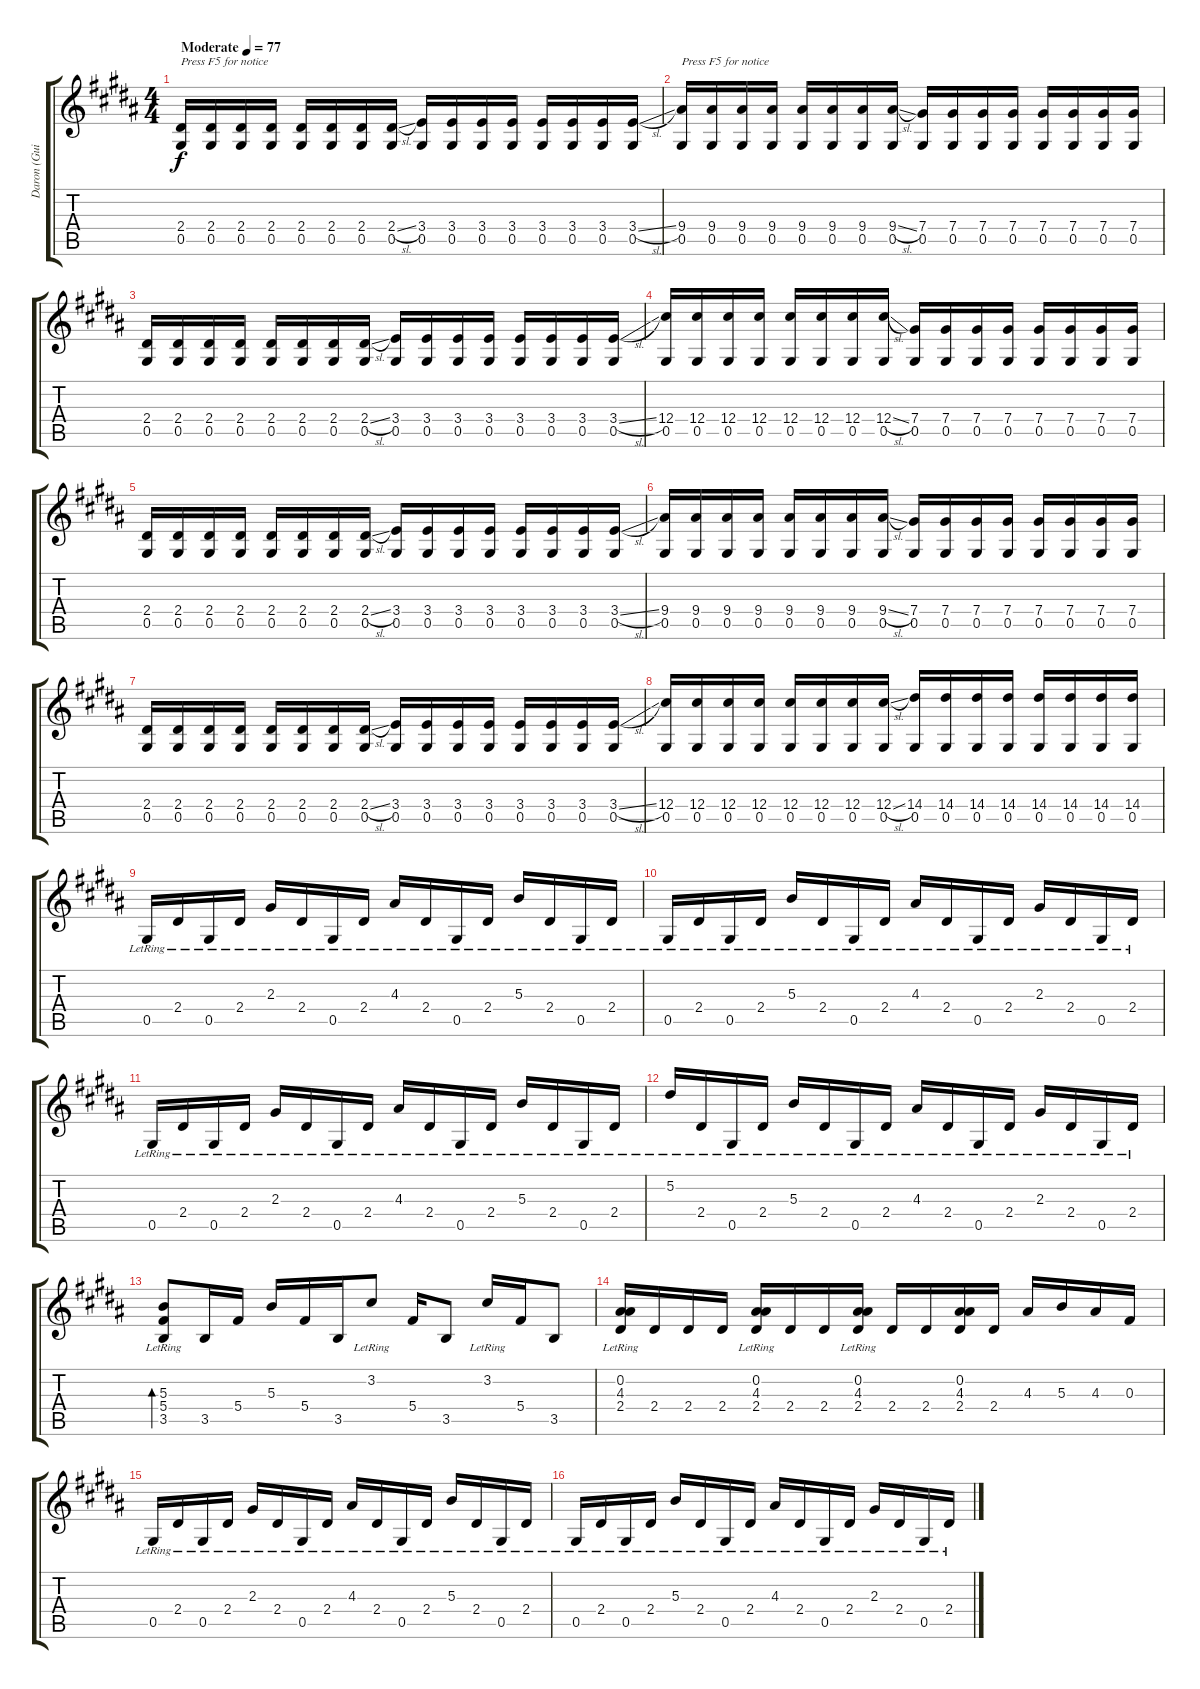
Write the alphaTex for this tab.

\track ("Daron (Guitar)" "Daron (Gui") {instrument electricguitarjazz}
\staff {score tabs}
\tuning (Eb4 Bb3 Gb3 Db3 Ab2 Db2) {hide}
\ts (4 4)
\tempo (77 "Moderate")
\clef g2
\ks b
(2.4 0.5).16{txt "Press F5 for notice" dy f instrument electricguitarjazz} (2.4 0.5).16 (2.4 0.5).16 (2.4 0.5).16 (2.4 0.5).16 (2.4 0.5).16 (2.4 0.5).16 (2.4{sl} 0.5).16 (3.4 0.5).16 (3.4 0.5).16 (3.4 0.5).16 (3.4 0.5).16 (3.4 0.5).16 (3.4 0.5).16 (3.4 0.5).16 (3.4{sl} 0.5).16 |
(9.4 0.5).16{txt "Press F5 for notice"} (9.4 0.5).16 (9.4 0.5).16 (9.4 0.5).16 (9.4 0.5).16 (9.4 0.5).16 (9.4 0.5).16 (9.4{sl} 0.5).16 (7.4 0.5).16 (7.4 0.5).16 (7.4 0.5).16 (7.4 0.5).16 (7.4 0.5).16 (7.4 0.5).16 (7.4 0.5).16 (7.4 0.5).16 |
(2.4 0.5).16 (2.4 0.5).16 (2.4 0.5).16 (2.4 0.5).16 (2.4 0.5).16 (2.4 0.5).16 (2.4 0.5).16 (2.4{sl} 0.5).16 (3.4 0.5).16 (3.4 0.5).16 (3.4 0.5).16 (3.4 0.5).16 (3.4 0.5).16 (3.4 0.5).16 (3.4 0.5).16 (3.4{sl} 0.5).16 |
(12.4 0.5).16 (12.4 0.5).16 (12.4 0.5).16 (12.4 0.5).16 (12.4 0.5).16 (12.4 0.5).16 (12.4 0.5).16 (12.4{sl} 0.5).16 (7.4 0.5).16 (7.4 0.5).16 (7.4 0.5).16 (7.4 0.5).16 (7.4 0.5).16 (7.4 0.5).16 (7.4 0.5).16 (7.4 0.5).16 |
(2.4 0.5).16 (2.4 0.5).16 (2.4 0.5).16 (2.4 0.5).16 (2.4 0.5).16 (2.4 0.5).16 (2.4 0.5).16 (2.4{sl} 0.5).16 (3.4 0.5).16 (3.4 0.5).16 (3.4 0.5).16 (3.4 0.5).16 (3.4 0.5).16 (3.4 0.5).16 (3.4 0.5).16 (3.4{sl} 0.5).16 |
(9.4 0.5).16 (9.4 0.5).16 (9.4 0.5).16 (9.4 0.5).16 (9.4 0.5).16 (9.4 0.5).16 (9.4 0.5).16 (9.4{sl} 0.5).16 (7.4 0.5).16 (7.4 0.5).16 (7.4 0.5).16 (7.4 0.5).16 (7.4 0.5).16 (7.4 0.5).16 (7.4 0.5).16 (7.4 0.5).16 |
(2.4 0.5).16 (2.4 0.5).16 (2.4 0.5).16 (2.4 0.5).16 (2.4 0.5).16 (2.4 0.5).16 (2.4 0.5).16 (2.4{sl} 0.5).16 (3.4 0.5).16 (3.4 0.5).16 (3.4 0.5).16 (3.4 0.5).16 (3.4 0.5).16 (3.4 0.5).16 (3.4 0.5).16 (3.4{sl} 0.5).16 |
(12.4 0.5).16 (12.4 0.5).16 (12.4 0.5).16 (12.4 0.5).16 (12.4 0.5).16 (12.4 0.5).16 (12.4 0.5).16 (12.4{sl} 0.5).16 (14.4 0.5).16 (14.4 0.5).16 (14.4 0.5).16 (14.4 0.5).16 (14.4 0.5).16 (14.4 0.5).16 (14.4 0.5).16 (14.4 0.5).16 |
0.5{lr}.16 2.4{lr}.16 0.5{lr}.16 2.4{lr}.16 2.3{lr}.16 2.4{lr}.16 0.5{lr}.16 2.4{lr}.16 4.3{lr}.16 2.4{lr}.16 0.5{lr}.16 2.4{lr}.16 5.3{lr}.16 2.4{lr}.16 0.5{lr}.16 2.4{lr}.16 |
0.5{lr}.16 2.4{lr}.16 0.5{lr}.16 2.4{lr}.16 5.3{lr}.16 2.4{lr}.16 0.5{lr}.16 2.4{lr}.16 4.3{lr}.16 2.4{lr}.16 0.5{lr}.16 2.4{lr}.16 2.3{lr}.16 2.4{lr}.16 0.5{lr}.16 2.4{lr}.16 |
0.5{lr}.16 2.4{lr}.16 0.5{lr}.16 2.4{lr}.16 2.3{lr}.16 2.4{lr}.16 0.5{lr}.16 2.4{lr}.16 4.3{lr}.16 2.4{lr}.16 0.5{lr}.16 2.4{lr}.16 5.3{lr}.16 2.4{lr}.16 0.5{lr}.16 2.4{lr}.16 |
5.2{lr}.16 2.4{lr}.16 0.5{lr}.16 2.4{lr}.16 5.3{lr}.16 2.4{lr}.16 0.5{lr}.16 2.4{lr}.16 4.3{lr}.16 2.4{lr}.16 0.5{lr}.16 2.4{lr}.16 2.3{lr}.16 2.4{lr}.16 0.5{lr}.16 2.4{lr}.16 |
(5.3{lr} 5.4{lr} 3.5{lr}).8{bd 60} 3.5.16 5.4.16 5.3.16 5.4.16 3.5.16 3.2{lr}.8 5.4.16 3.5.8 3.2{lr}.16 5.4.16 3.5.8 |
(0.2{lr} 4.3{lr} 2.4{lr}).16 2.4.16 2.4.16 2.4.16 (0.2{lr} 4.3{lr} 2.4{lr}).16 2.4.16 2.4.16 (0.2{lr} 4.3{lr} 2.4{lr}).16 2.4.16 2.4.16 (0.2 4.3 2.4).16 2.4.16 4.3.16 5.3.16 4.3.16 0.3.16 |
0.5{lr}.16 2.4{lr}.16 0.5{lr}.16 2.4{lr}.16 2.3{lr}.16 2.4{lr}.16 0.5{lr}.16 2.4{lr}.16 4.3{lr}.16 2.4{lr}.16 0.5{lr}.16 2.4{lr}.16 5.3{lr}.16 2.4{lr}.16 0.5{lr}.16 2.4{lr}.16 |
0.5{lr}.16 2.4{lr}.16 0.5{lr}.16 2.4{lr}.16 5.3{lr}.16 2.4{lr}.16 0.5{lr}.16 2.4{lr}.16 4.3{lr}.16 2.4{lr}.16 0.5{lr}.16 2.4{lr}.16 2.3{lr}.16 2.4{lr}.16 0.5{lr}.16 2.4{lr}.16
